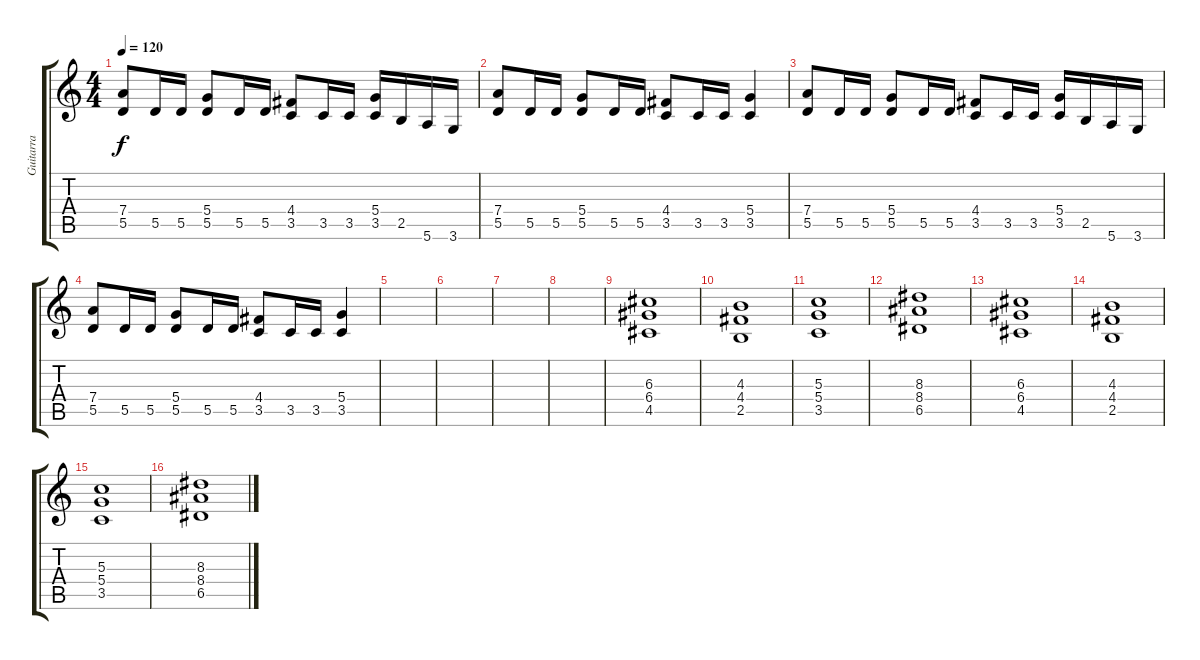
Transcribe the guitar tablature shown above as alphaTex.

\track ("Guitarra" "Guitarra") {instrument distortionguitar}
\staff {score tabs}
\tuning (E4 B3 G3 D3 A2 E2) {hide}
\ts (4 4)
\tempo 120
\clef g2
\ks c
(7.4 5.5).8{dy f} 5.5.16 5.5.16 (5.4 5.5).8 5.5.16 5.5.16 (4.4 3.5).8 3.5.16 3.5.16 (5.4 3.5).16 2.5.16 5.6.16 3.6.16 |
(7.4 5.5).8 5.5.16 5.5.16 (5.4 5.5).8 5.5.16 5.5.16 (4.4 3.5).8 3.5.16 3.5.16 (5.4 3.5).4 |
(7.4 5.5).8 5.5.16 5.5.16 (5.4 5.5).8 5.5.16 5.5.16 (4.4 3.5).8 3.5.16 3.5.16 (5.4 3.5).16 2.5.16 5.6.16 3.6.16 |
(7.4 5.5).8 5.5.16 5.5.16 (5.4 5.5).8 5.5.16 5.5.16 (4.4 3.5).8 3.5.16 3.5.16 (5.4 3.5).4 |
|
|
|
|
(6.3 6.4 4.5).1 |
(4.3 4.4 2.5).1 |
(5.3 5.4 3.5).1 |
(8.3 8.4 6.5).1 |
(6.3 6.4 4.5).1 |
(4.3 4.4 2.5).1 |
(5.3 5.4 3.5).1 |
(8.3 8.4 6.5).1
